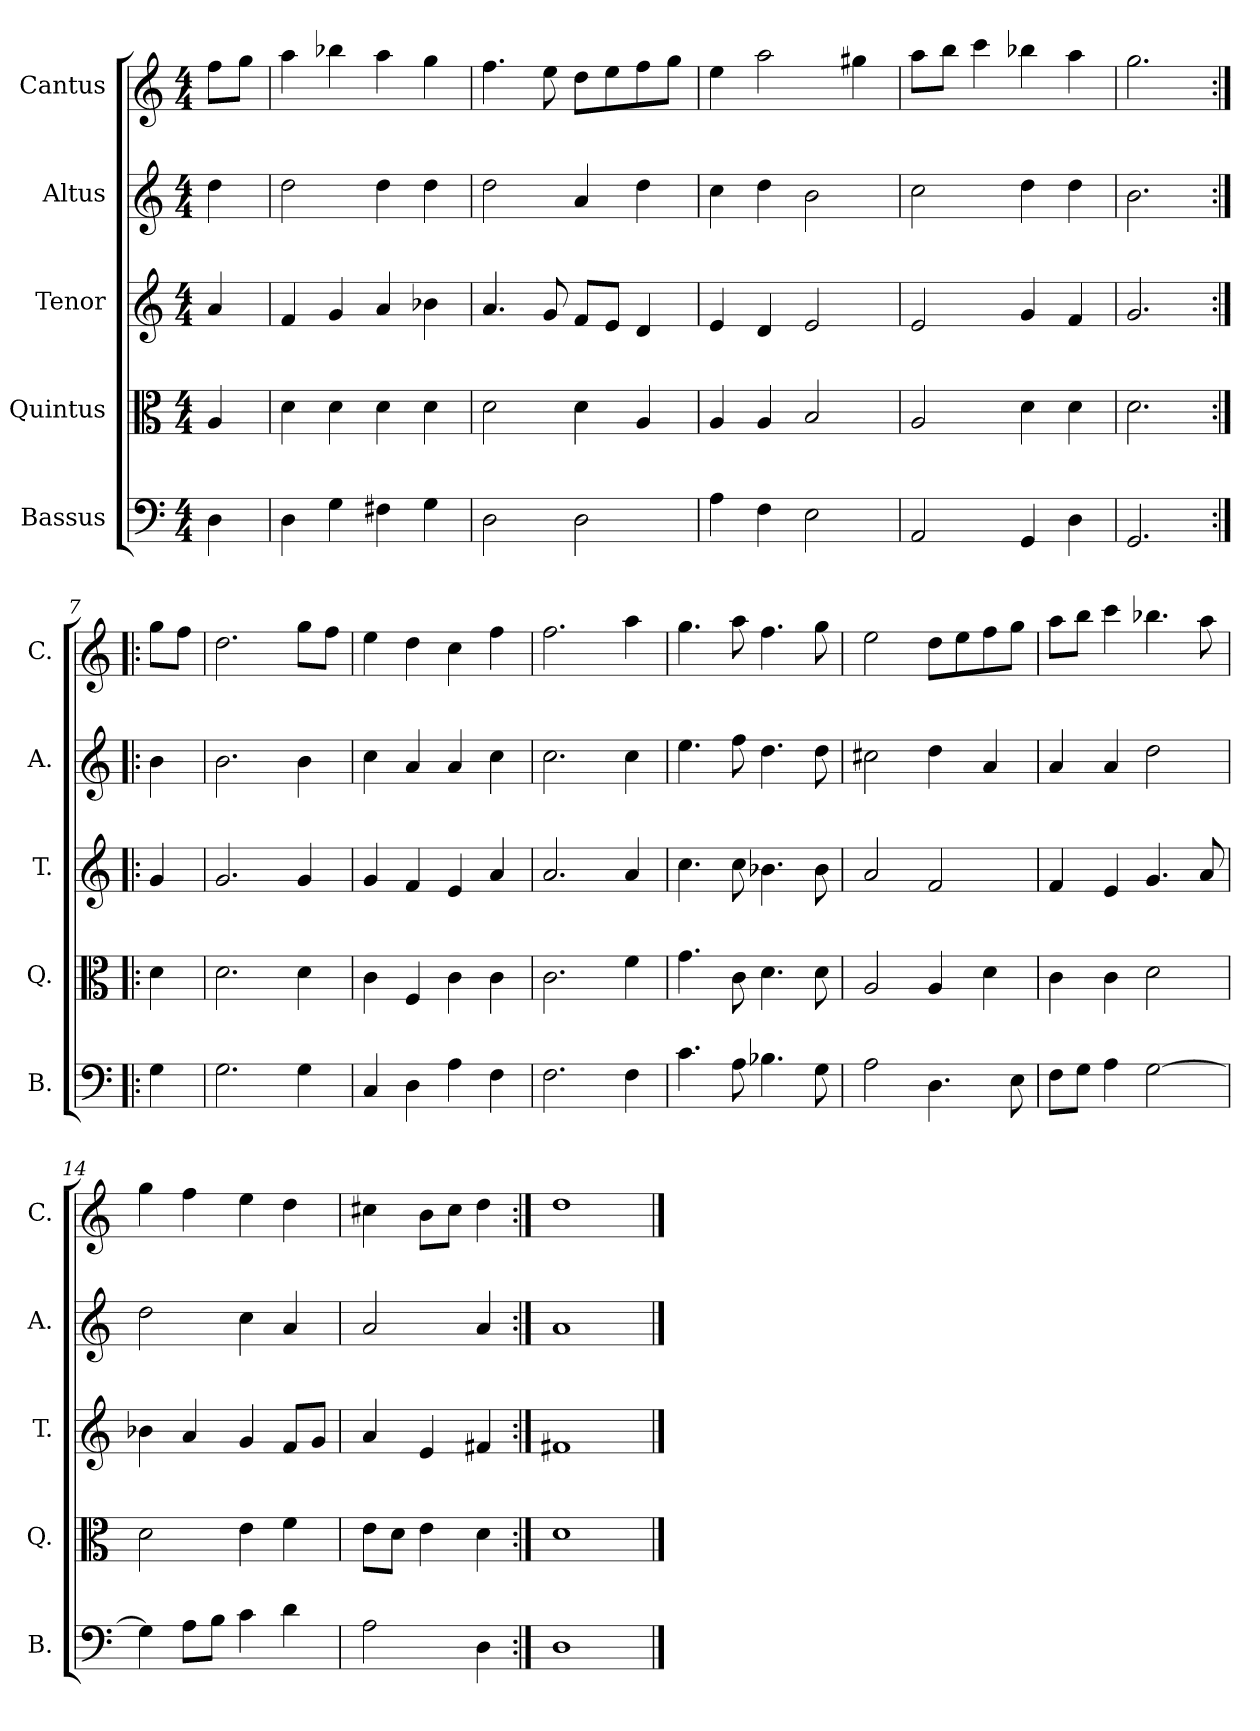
**kern	**kern	**kern	**kern	**kern
*part5	*part4	*part3	*part2	*part1
*staff5	*staff4	*staff3	*staff2	*staff1
*I"Bassus	*I"Quintus	*I"Tenor	*I"Altus	*I"Cantus
*I'B.	*I'Q.	*I'T.	*I'A.	*I'C.
*clefF4	*clefC3	*clefG2	*clefG2	*clefG2
*k[]	*k[]	*k[]	*k[]	*k[]
*C:	*C:	*C:	*C:	*C:
*M4/4	*M4/4	*M4/4	*M4/4	*M4/4
=1	=1	=1	=1	=1
4D\	4A/	4a/	4dd\	8ff\L
.	.	.	.	8gg\J
=2	=2	=2	=2	=2
4D\	4d\	4f/	2dd\	4aa\
4G\	4d\	4g/	.	4bb-X\
4F#X\	4d\	4a/	4dd\	4aa\
4G\	4d\	4b-X\	4dd\	4gg\
=3	=3	=3	=3	=3
2D\	2d\	4.a/	2dd\	4.ff\
.	.	8g/	.	8ee\
2D\	4d\	8f/L	4a/	8dd\L
.	.	8e/J	.	8ee\
.	4A/	4d/	4dd\	8ff\
.	.	.	.	8gg\J
=4	=4	=4	=4	=4
4A\	4A/	4e/	4cc\	4ee\
4F\	4A/	4d/	4dd\	2aa\
2E\	2B/	2e/	2b\	.
.	.	.	.	4gg#X\
=5	=5	=5	=5	=5
2AA/	2A/	2e/	2cc\	8aa\L
.	.	.	.	8bb\J
.	.	.	.	4ccc\
4GG/	4d\	4g/	4dd\	4bb-X\
4D\	4d\	4f/	4dd\	4aa\
=6	=6	=6	=6	=6
2.GG/	2.d\	2.g/	2.b\	2.gg\
=7:|!|:	=7:|!|:	=7:|!|:	=7:|!|:	=7:|!|:
4G\	4d\	4g/	4b\	8gg\L
.	.	.	.	8ff\J
!!LO:LB:g=z
=8	=8	=8	=8	=8
2.G\	2.d\	2.g/	2.b\	2.dd\
4G\	4d\	4g/	4b\	8gg\L
.	.	.	.	8ff\J
=9	=9	=9	=9	=9
4C/	4c\	4g/	4cc\	4ee\
4D\	4F/	4f/	4a/	4dd\
4A\	4c\	4e/	4a/	4cc\
4F\	4c\	4a/	4cc\	4ff\
=10	=10	=10	=10	=10
2.F\	2.c\	2.a/	2.cc\	2.ff\
4F\	4f\	4a/	4cc\	4aa\
=11	=11	=11	=11	=11
4.c\	4.g\	4.cc\	4.ee\	4.gg\
8A\	8c\	8cc\	8ff\	8aa\
4.B-X\	4.d\	4.b-X\	4.dd\	4.ff\
8G\	8d\	8b-\	8dd\	8gg\
=12	=12	=12	=12	=12
2A\	2A/	2a/	2cc#X\	2ee\
4.D\	4A/	2f/	4dd\	8dd\L
.	.	.	.	8ee\
.	4d\	.	4a/	8ff\
8E\	.	.	.	8gg\J
!!LO:PB:g=z
=13	=13	=13	=13	=13
8F\L	4c\	4f/	4a/	8aa\L
8G\J	.	.	.	8bb\J
4A\	4c\	4e/	4a/	4ccc\
[2G\	2d\	4.g/	2dd\	4.bb-X\
.	.	8a/	.	8aa\
=14	=14	=14	=14	=14
4G\]	2d\	4b-X\	2dd\	4gg\
8A\L	.	4a/	.	4ff\
8B\J	.	.	.	.
4c\	4e\	4g/	4cc\	4ee\
4d\	4f\	8f/L	4a/	4dd\
.	.	8g/J	.	.
=15	=15	=15	=15	=15
2A\	8e\L	4a/	2a/	4cc#X\
.	8d\J	.	.	.
.	4e\	4e/	.	8b\L
.	.	.	.	8cc#\J
4D\	4d\	4f#X/	4a/	4dd\
=16:|!	=16:|!	=16:|!	=16:|!	=16:|!
1D\	1d\	1f#X/	1a/	1dd\
==	==	==	==	==
*-	*-	*-	*-	*-
